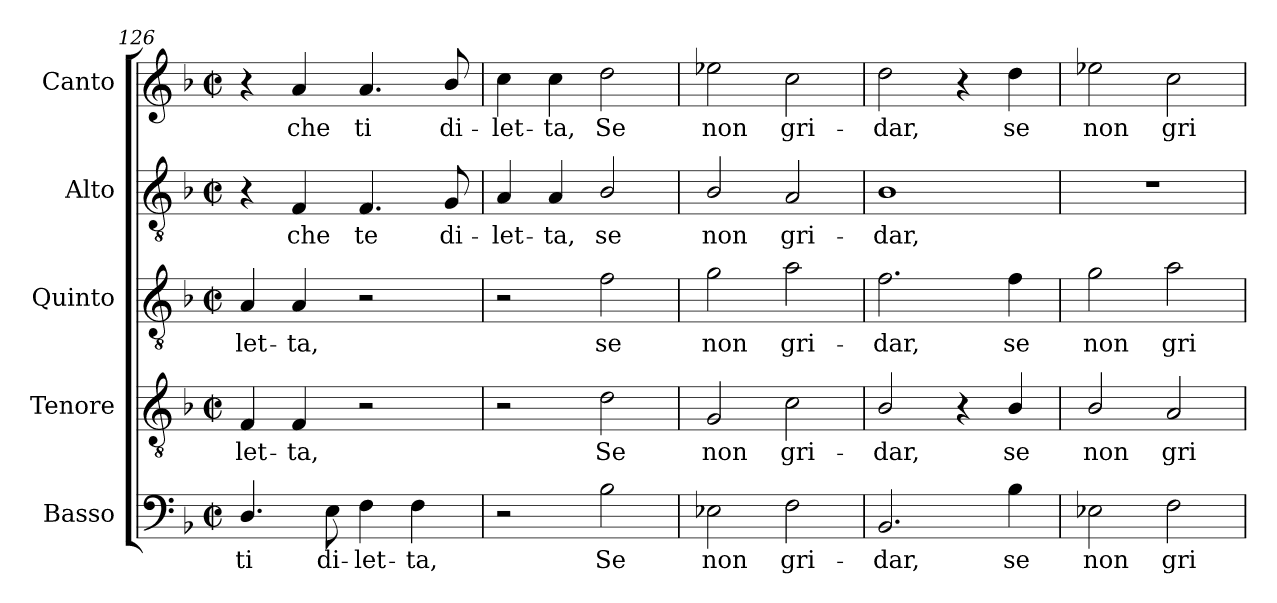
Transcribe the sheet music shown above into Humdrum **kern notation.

**kern	**text	**kern	**text	**kern	**text	**kern	**text	**kern	**text
*part5	*part5	*part4	*part4	*part3	*part3	*part2	*part2	*part1	*part1
*staff5	*staff5	*staff4	*staff4	*staff3	*staff3	*staff2	*staff2	*staff1	*staff1
*I"Basso	*	*I"Tenore	*	*I"Quinto	*	*I"Alto	*	*I"Canto	*
*I'B.	*	*I'T.	*	*I'Q.	*	*I'A.	*	*	*
!!LO:PB:g=z
*clefF4	*	*clefGv2	*	*clefGv2	*	*clefGv2	*	*clefG2	*
*	*	*ITrd7c12	*	*ITrd7c12	*	*ITrd7c12	*	*	*
*k[b-]	*	*k[b-]	*	*k[b-]	*	*k[b-]	*	*k[b-]	*
*F:	*	*F:	*	*F:	*	*F:	*	*F:	*
*M2/2	*	*M2/2	*	*M2/2	*	*M2/2	*	*M2/2	*
*met(c|)	*	*met(c|)	*	*met(c|)	*	*met(c|)	*	*met(c|)	*
=126	=126	=126	=126	=126	=126	=126	=126	=126	=126
!	!LO:LY:b:color=#000000	!	!	!	!	!	!	!	!
!	!	!	!LO:LY:b:color=#000000	!	!	!	!	!	!
!	!	!	!	!	!LO:LY:b:color=#000000	!	!	!	!
4.Di/	ti	4FFi/	-let-	4AAi/	-let-	4r	.	4r	.
!	!	!	!LO:LY:b:color=#000000	!	!	!	!	!	!
!	!	!	!	!	!LO:LY:b:color=#000000	!	!	!	!
!	!	!	!	!	!	!	!LO:LY:b:color=#000000	!	!
!	!	!	!	!	!	!	!	!	!LO:LY:b:color=#000000
.	.	4FFi/	-ta,	4AAi/	-ta,	4FFi/	che	4ai/	che
!	!LO:LY:b:color=#000000	!	!	!	!	!	!	!	!
8Ei\	di-	.	.	.	.	.	.	.	.
!	!LO:LY:b:color=#000000	!	!	!	!	!	!	!	!
!	!	!	!	!	!	!	!LO:LY:b:color=#000000	!	!
!	!	!	!	!	!	!	!	!	!LO:LY:b:color=#000000
4Fi\	-let-	2r	.	2r	.	4.FFi/	te	4.ai/	ti
!	!LO:LY:b:color=#000000	!	!	!	!	!	!	!	!
4Fi\	-ta,	.	.	.	.	.	.	.	.
!	!	!	!	!	!	!	!LO:LY:b:color=#000000	!	!
!	!	!	!	!	!	!	!	!	!LO:LY:b:color=#000000
.	.	.	.	.	.	8GGi/	di-	8b-i/	di-
=127	=127	=127	=127	=127	=127	=127	=127	=127	=127
!	!	!	!	!	!	!	!LO:LY:b:color=#000000	!	!
!	!	!	!	!	!	!	!	!	!LO:LY:b:color=#000000
2r	.	2r	.	2r	.	4AAi/	-let-	4cci\	-let-
!	!	!	!	!	!	!	!LO:LY:b:color=#000000	!	!
!	!	!	!	!	!	!	!	!	!LO:LY:b:color=#000000
.	.	.	.	.	.	4AAi/	-ta,	4cci\	-ta,
!	!LO:LY:b:color=#000000	!	!	!	!	!	!	!	!
!	!	!	!LO:LY:b:color=#000000	!	!	!	!	!	!
!	!	!	!	!	!LO:LY:b:color=#000000	!	!	!	!
!	!	!	!	!	!	!	!LO:LY:b:color=#000000	!	!
!	!	!	!	!	!	!	!	!	!LO:LY:b:color=#000000
2B-i\	Se	2Di\	Se	2Fi\	se	2BB-i/	se	2ddi\	Se
=128	=128	=128	=128	=128	=128	=128	=128	=128	=128
!	!LO:LY:b:color=#000000	!	!	!	!	!	!	!	!
!	!	!	!LO:LY:b:color=#000000	!	!	!	!	!	!
!	!	!	!	!	!LO:LY:b:color=#000000	!	!	!	!
!	!	!	!	!	!	!	!LO:LY:b:color=#000000	!	!
!	!	!	!	!	!	!	!	!	!LO:LY:b:color=#000000
2E-Xi\	non	2GGi/	non	2Gi\	non	2BB-i/	non	2ee-i\	non
!	!LO:LY:b:color=#000000	!	!	!	!	!	!	!	!
!	!	!	!LO:LY:b:color=#000000	!	!	!	!	!	!
!	!	!	!	!	!LO:LY:b:color=#000000	!	!	!	!
!	!	!	!	!	!	!	!LO:LY:b:color=#000000	!	!
!	!	!	!	!	!	!	!	!	!LO:LY:b:color=#000000
2Fi\	gri-	2Ci\	gri-	2Ai\	gri-	2AAi/	gri-	2cci\	gri-
=129	=129	=129	=129	=129	=129	=129	=129	=129	=129
!	!LO:LY:b:color=#000000	!	!	!	!	!	!	!	!
!	!	!	!LO:LY:b:color=#000000	!	!	!	!	!	!
!	!	!	!	!	!LO:LY:b:color=#000000	!	!	!	!
!	!	!	!	!	!	!	!LO:LY:b:color=#000000	!	!
!	!	!	!	!	!	!	!	!	!LO:LY:b:color=#000000
2.BB-i/	-dar,	2BB-i/	-dar,	2.Fi\	-dar,	1BB-i	-dar,	2ddi\	-dar,
.	.	4r	.	.	.	.	.	4r	.
!	!LO:LY:b:color=#000000	!	!	!	!	!	!	!	!
!	!	!	!LO:LY:b:color=#000000	!	!	!	!	!	!
!	!	!	!	!	!LO:LY:b:color=#000000	!	!	!	!
!	!	!	!	!	!	!	!	!	!LO:LY:b:color=#000000
4B-i\	se	4BB-i/	se	4Fi\	se	.	.	4ddi\	se
=130	=130	=130	=130	=130	=130	=130	=130	=130	=130
!	!LO:LY:b:color=#000000	!	!	!	!	!	!	!	!
!	!	!	!LO:LY:b:color=#000000	!	!	!	!	!	!
!	!	!	!	!	!LO:LY:b:color=#000000	!	!	!	!
!	!	!	!	!	!	!	!	!	!LO:LY:b:color=#000000
2E-Xi\	non	2BB-i/	non	2Gi\	non	1r	.	2ee-i\	non
!	!LO:LY:b:color=#000000	!	!	!	!	!	!	!	!
!	!	!	!LO:LY:b:color=#000000	!	!	!	!	!	!
!	!	!	!	!	!LO:LY:b:color=#000000	!	!	!	!
!	!	!	!	!	!	!	!	!	!LO:LY:b:color=#000000
2Fi\	gri-	2AAi/	gri-	2Ai\	gri-	.	.	2cci\	gri-
=	=	=	=	=	=	=	=	=	=
*-	*-	*-	*-	*-	*-	*-	*-	*-	*-
